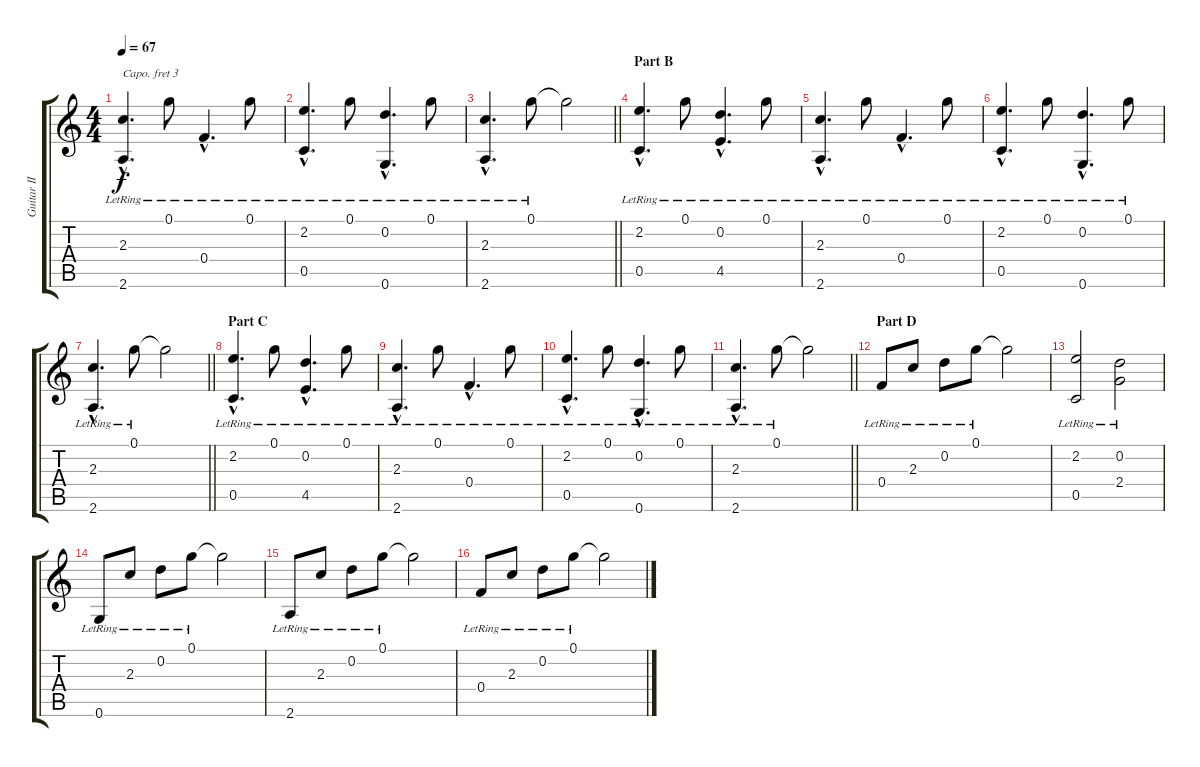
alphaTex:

\track ("Guitar II (Inoran)" "Guitar II ") {instrument acousticguitarsteel}
\staff {score tabs}
\capo 3
\tuning (E4 B3 G3 D3 A2 E2) {hide}
\ts (4 4)
\tempo 67
\clef g2
\ks c
(2.3{hac lr} 2.6{hac lr}).4{d dy f} 0.1{lr}.8 0.4{hac lr}.4{d} 0.1{lr}.8 |
(2.2{hac lr} 0.5{hac lr}).4{d} 0.1{lr}.8 (0.2{hac lr} 0.6{hac lr}).4{d} 0.1{lr}.8 |
\barLineRight lightlight
(2.3{hac lr} 2.6{hac lr}).4{d} 0.1{lr}.8 0.1{t}.2 |
\section ("" "Part B")
(2.2{hac lr} 0.5{hac lr}).4{d} 0.1{lr}.8 (0.2{hac lr} 4.5{hac lr}).4{d} 0.1{lr}.8 |
(2.3{hac lr} 2.6{hac lr}).4{d} 0.1{lr}.8 0.4{hac lr}.4{d} 0.1{lr}.8 |
(2.2{hac lr} 0.5{hac lr}).4{d} 0.1{lr}.8 (0.2{hac lr} 0.6{hac lr}).4{d} 0.1{lr}.8 |
\barLineRight lightlight
(2.3{hac lr} 2.6{hac lr}).4{d} 0.1{lr}.8 0.1{t}.2 |
\section ("" "Part C")
(2.2{hac lr} 0.5{hac lr}).4{d} 0.1{lr}.8 (0.2{hac lr} 4.5{hac lr}).4{d} 0.1{lr}.8 |
(2.3{hac lr} 2.6{hac lr}).4{d} 0.1{lr}.8 0.4{hac lr}.4{d} 0.1{lr}.8 |
(2.2{hac lr} 0.5{hac lr}).4{d} 0.1{lr}.8 (0.2{hac lr} 0.6{hac lr}).4{d} 0.1{lr}.8 |
\barLineRight lightlight
(2.3{hac lr} 2.6{hac lr}).4{d} 0.1{lr}.8 0.1{t}.2 |
\section ("" "Part D")
0.4{lr}.8 2.3{lr}.8 0.2{lr}.8 0.1{lr}.8 0.1{t}.2 |
(2.2{lr} 0.5{lr}).2 (0.2{lr} 2.4{lr}).2 |
0.6{lr}.8 2.3{lr}.8 0.2{lr}.8 0.1{lr}.8 0.1{t}.2 |
2.6{lr}.8 2.3{lr}.8 0.2{lr}.8 0.1{lr}.8 0.1{t}.2 |
0.4{lr}.8 2.3{lr}.8 0.2{lr}.8 0.1{lr}.8 0.1{t}.2
